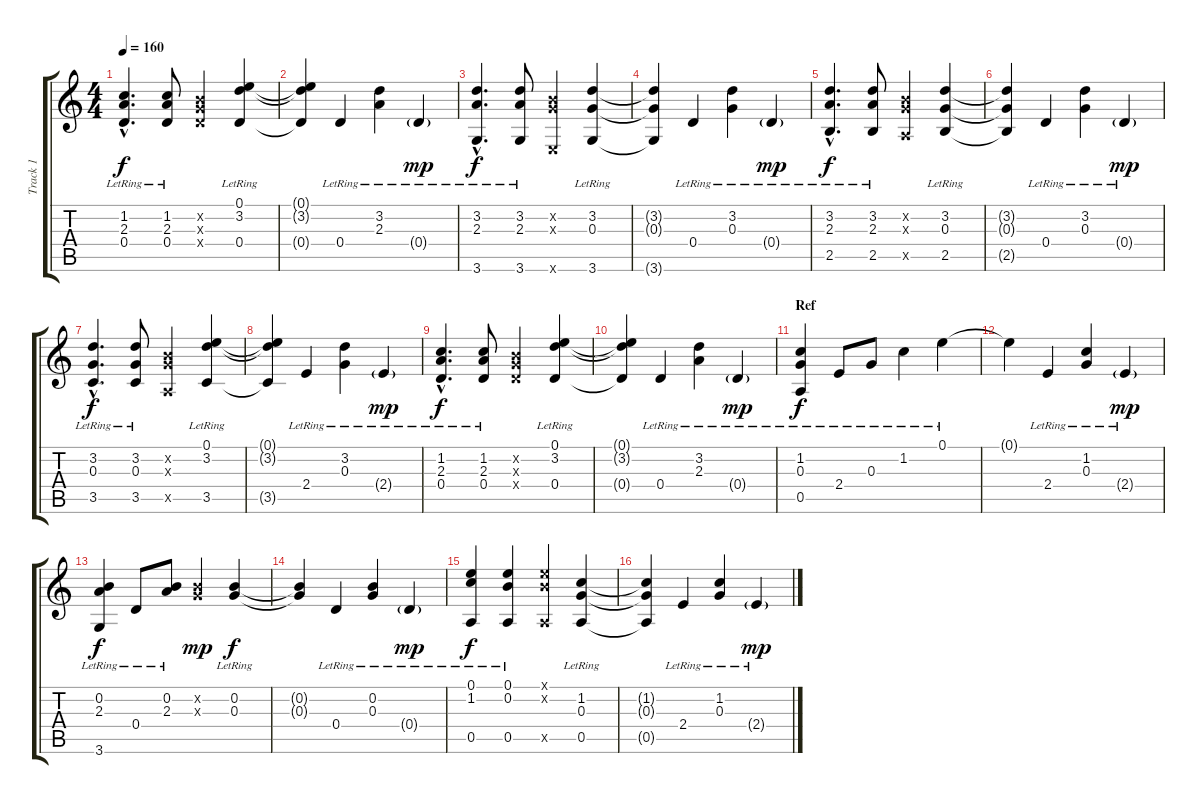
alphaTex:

\track ("Track 1" "Track 1") {instrument acousticguitarsteel}
\staff {score tabs}
\tuning (E4 B3 G3 D3 A2 E2) {hide}
\ts (4 4)
\tempo 160
\clef g2
\ks c
(1.2{hac lr} 2.3{hac lr} 0.4{hac lr}).4{d dy f} (1.2{lr} 2.3{lr} 0.4{lr}).8 (0.2{x} 0.3{x} 0.4{x}).4 (0.1{lr} 3.2{lr} 0.4{lr}).4 |
(0.1{t} 3.2{t} 0.4{t}).4 0.4{lr}.4 (3.2{lr} 2.3{lr}).4 0.4{g lr}.4{dy mp} |
(3.2{hac lr} 2.3{hac lr} 3.6{hac lr}).4{d dy f} (3.2{lr} 2.3{lr} 3.6{lr}).8 (0.2{x} 0.3{x} 0.6{x}).4 (3.2{lr} 0.3{lr} 3.6{lr}).4 |
(3.2{t} 0.3{t} 3.6{t}).4 0.4{lr}.4 (3.2{lr} 0.3{lr}).4 0.4{g lr}.4{dy mp} |
(3.2{hac lr} 2.3{hac lr} 2.5{hac lr}).4{d dy f} (3.2{lr} 2.3{lr} 2.5{lr}).8 (0.2{x} 0.3{x} 0.5{x}).4 (3.2{lr} 0.3{lr} 2.5{lr}).4 |
(3.2{t} 0.3{t} 2.5{t}).4 0.4{lr}.4 (3.2{lr} 0.3{lr}).4 0.4{g lr}.4{dy mp} |
(3.2{hac lr} 0.3{hac lr} 3.5{hac lr}).4{d dy f} (3.2{lr} 0.3{lr} 3.5{lr}).8 (0.2{x} 0.3{x} 0.5{x}).4 (0.1{lr} 3.2{lr} 3.5{lr}).4 |
(0.1{t} 3.2{t} 3.5{t}).4 2.4{lr}.4 (3.2{lr} 0.3{lr}).4 2.4{g lr}.4{dy mp} |
(1.2{hac lr} 2.3{hac lr} 0.4{hac lr}).4{d dy f} (1.2{lr} 2.3{lr} 0.4{lr}).8 (0.2{x} 0.3{x} 0.4{x}).4 (0.1{lr} 3.2{lr} 0.4{lr}).4 |
(0.1{t} 3.2{t} 0.4{t}).4 0.4{lr}.4 (3.2{lr} 2.3{lr}).4 0.4{g lr}.4{dy mp} |
\section ("" "Ref")
(1.2{lr} 0.3{lr} 0.5{lr}).4{dy f} 2.4{lr}.8 0.3{lr}.8 1.2{lr}.4 0.1{lr}.4 |
0.1{t}.4 2.4{lr}.4 (1.2{lr} 0.3{lr}).4 2.4{g lr}.4{dy mp} |
(0.2{lr} 2.3{lr} 3.6{lr}).4{dy f} 0.4{lr}.8 (0.2{lr} 2.3{lr}).8 (0.2{x} 0.3{x}).4{dy mp} (0.2{lr} 0.3{lr}).4{dy f} |
(0.2{t} 0.3{t}).4 0.4{lr}.4 (0.2{lr} 0.3{lr}).4 0.4{g lr}.4{dy mp} |
(0.1{lr} 1.2{lr} 0.5{lr}).4{dy f} (0.1{lr} 0.2{lr} 0.5{lr}).4 (0.1{x} 0.2{x} 0.5{x}).4 (1.2{lr} 0.3{lr} 0.5{lr}).4 |
(1.2{t} 0.3{t} 0.5{t}).4 2.4{lr}.4 (1.2{lr} 0.3{lr}).4 2.4{g lr}.4{dy mp}
